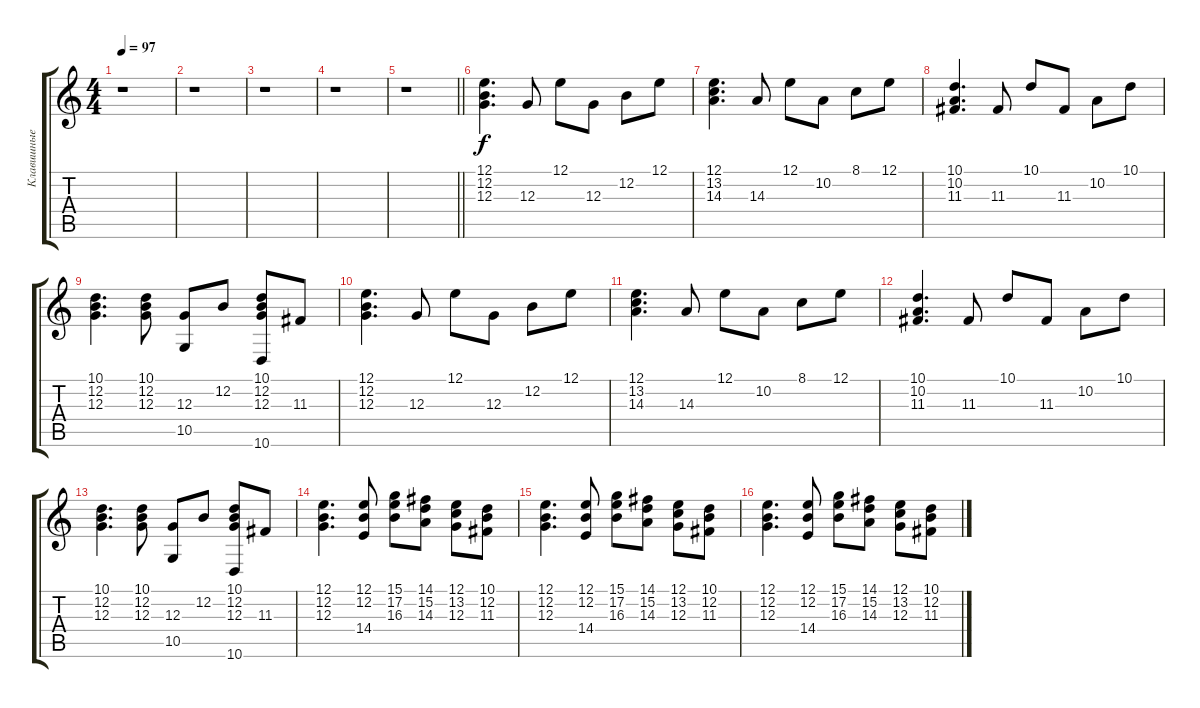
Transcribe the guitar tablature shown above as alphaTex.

\track ("Клавишные II" "Клавишные ") {instrument acousticgrandpiano}
\staff {score tabs}
\tuning (E4 B3 G3 D3 A2 E2) {hide}
\ts (4 4)
\tempo 97
\clef g2
\ks c
r.1{dy f} |
r.1 |
r.1 |
r.1 |
\barLineRight lightlight
r.1 |
(12.1 12.2 12.3).4{d} 12.3.8 12.1.8 12.3.8 12.2.8 12.1.8 |
(12.1 13.2 14.3).4{d} 14.3.8 12.1.8 10.2.8 8.1.8 12.1.8 |
(10.1 10.2 11.3).4{d} 11.3.8 10.1.8 11.3.8 10.2.8 10.1.8 |
(10.1 12.2 12.3).4{d} (10.1 12.2 12.3).8 (12.3 10.5).8 12.2.8 (10.1 12.2 12.3 10.6).8 11.3.8 |
(12.1 12.2 12.3).4{d} 12.3.8 12.1.8 12.3.8 12.2.8 12.1.8 |
(12.1 13.2 14.3).4{d} 14.3.8 12.1.8 10.2.8 8.1.8 12.1.8 |
(10.1 10.2 11.3).4{d} 11.3.8 10.1.8 11.3.8 10.2.8 10.1.8 |
(10.1 12.2 12.3).4{d} (10.1 12.2 12.3).8 (12.3 10.5).8 12.2.8 (10.1 12.2 12.3 10.6).8 11.3.8 |
(12.1 12.2 12.3).4{d} (12.1 12.2 14.4).8 (15.1 17.2 16.3).8 (14.1 15.2 14.3).8 (12.1 13.2 12.3).8 (10.1 12.2 11.3).8 |
(12.1 12.2 12.3).4{d} (12.1 12.2 14.4).8 (15.1 17.2 16.3).8 (14.1 15.2 14.3).8 (12.1 13.2 12.3).8 (10.1 12.2 11.3).8 |
(12.1 12.2 12.3).4{d} (12.1 12.2 14.4).8 (15.1 17.2 16.3).8 (14.1 15.2 14.3).8 (12.1 13.2 12.3).8 (10.1 12.2 11.3).8
